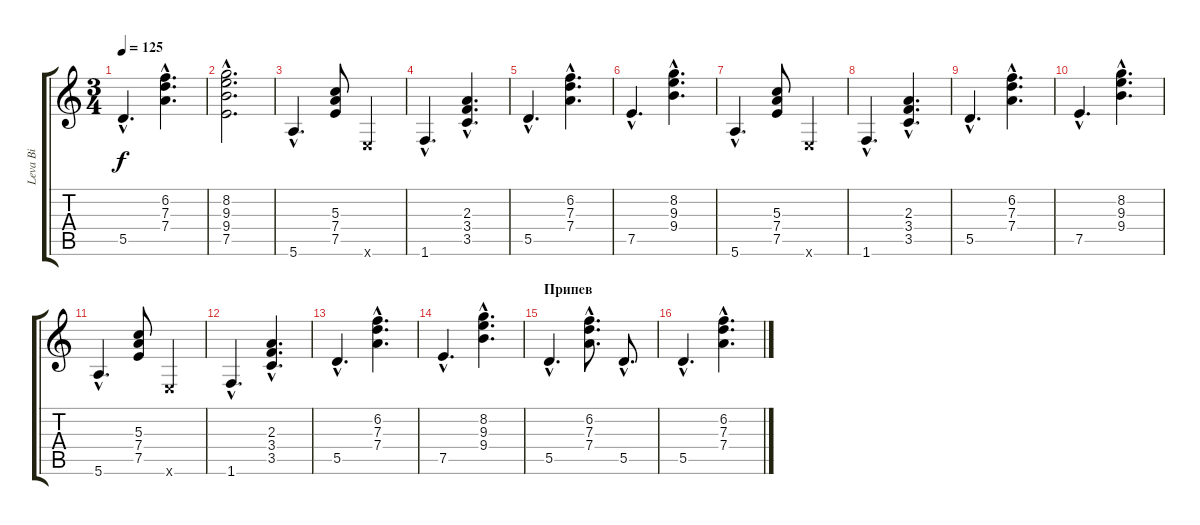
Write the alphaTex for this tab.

\track ("Leva Bi" "Leva Bi") {instrument acousticguitarsteel}
\staff {score tabs}
\tuning (E4 B3 G3 D3 A2 E2) {hide}
\ts (3 4)
\tempo 125
\clef g2
\ks c
5.5{hac}.4{d dy f} (6.2{hac} 7.3{hac} 7.4{hac}).4{d} |
(8.2{hac} 9.3{hac} 9.4{hac} 7.5{hac}).2{d} |
5.6{hac}.4{d} (5.3 7.4 7.5).8 0.6{x}.4 |
1.6{hac}.4{d} (2.3{hac} 3.4{hac} 3.5{hac}).4{d} |
5.5{hac}.4{d} (6.2{hac} 7.3{hac} 7.4{hac}).4{d} |
7.5{hac}.4{d} (8.2{hac} 9.3{hac} 9.4{hac}).4{d} |
5.6{hac}.4{d} (5.3 7.4 7.5).8 0.6{x}.4 |
1.6{hac}.4{d} (2.3{hac} 3.4{hac} 3.5{hac}).4{d} |
5.5{hac}.4{d} (6.2{hac} 7.3{hac} 7.4{hac}).4{d} |
7.5{hac}.4{d} (8.2{hac} 9.3{hac} 9.4{hac}).4{d} |
5.6{hac}.4{d} (5.3 7.4 7.5).8 0.6{x}.4 |
1.6{hac}.4{d} (2.3{hac} 3.4{hac} 3.5{hac}).4{d} |
5.5{hac}.4{d} (6.2{hac} 7.3{hac} 7.4{hac}).4{d} |
7.5{hac}.4{d} (8.2{hac} 9.3{hac} 9.4{hac}).4{d} |
\section ("" "Припев")
5.5{hac}.4{d} (6.2{hac} 7.3{hac} 7.4{hac}).8{d} 5.5{hac}.8{d} |
5.5{hac}.4{d} (6.2{hac} 7.3{hac} 7.4{hac}).4{d}
